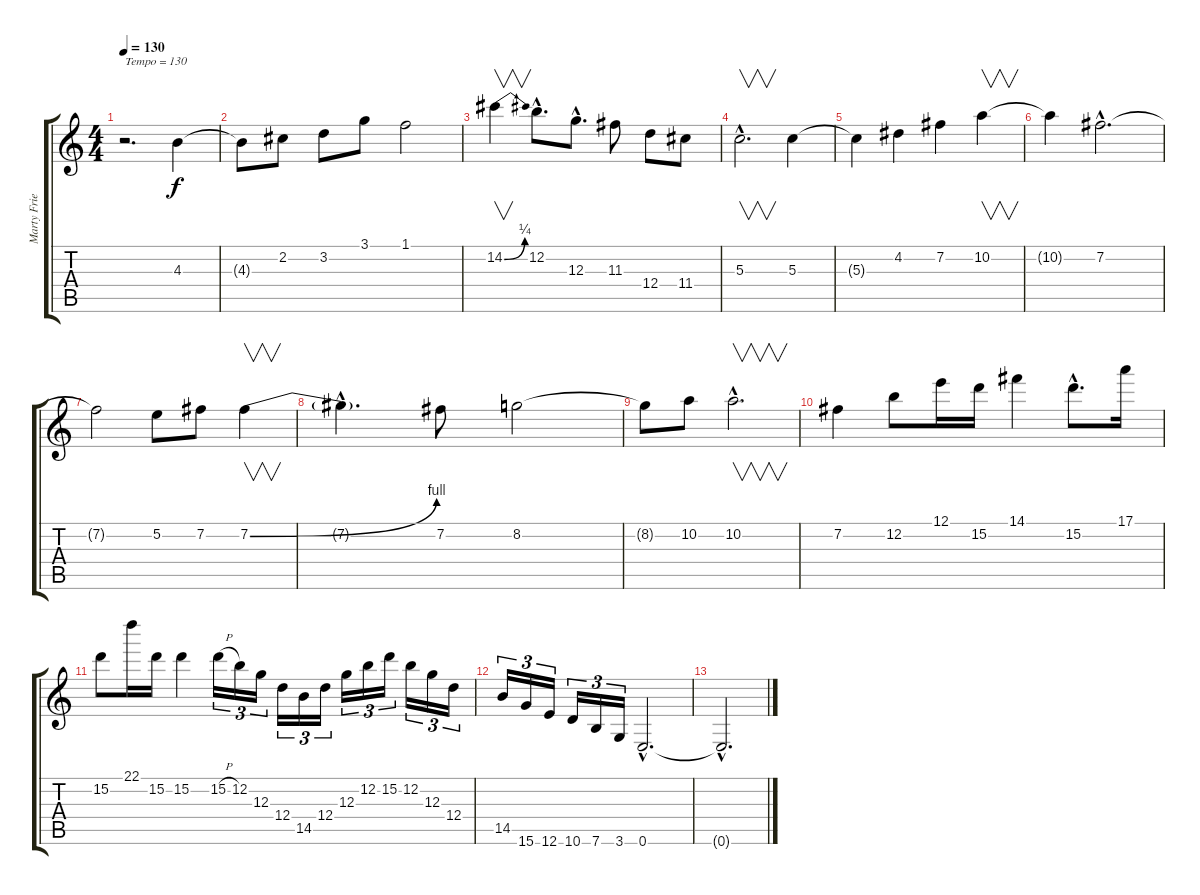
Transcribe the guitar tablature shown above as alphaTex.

\track ("Marty Friedman" "Marty Frie") {instrument distortionguitar}
\staff {score tabs}
\tuning (E4 B3 G3 D3 A2 E2) {hide}
\ts (4 4)
\tempo 130
\clef g2
\ks c
r.2{d txt "Tempo = 130" dy f} 4.3.4 |
4.3{t}.8 2.2.8 3.2.8 3.1.8 1.1.2 |
14.2{be (bend 0 0 60 1)}.4{v} 12.2{hac}.8{d} 12.3{hac}.8{d} 11.3.8 12.4.8 11.4.8 |
5.3{hac}.2{v d} 5.3.4 |
5.3{t}.4 4.2.4 7.2.4 10.2.4{v} |
10.2{t}.4 7.2{hac}.2{d} |
7.2{t}.2 5.2.8 7.2.8 7.2{be (bend 0 0 60 4)}.4{v} |
7.2{hac t}.4{d} 7.2.8 8.2.2 |
8.2{t}.8 10.2.8 10.2{hac}.2{v d} |
7.2.4 12.2.8 12.1.16 15.2.16 14.1.4 15.2{hac}.8{d} 17.1.16 |
15.2.8 22.1.16 15.2.16 15.2.4 15.2{h}.16{tu (3 2)} 12.2.16{tu (3 2)} 12.3.16{tu (3 2)} 12.4.16{tu (3 2)} 14.5.16{tu (3 2)} 12.4.16{tu (3 2)} 12.3.16{tu (3 2)} 12.2.16{tu (3 2)} 15.2.16{tu (3 2)} 12.2.16{tu (3 2)} 12.3.16{tu (3 2)} 12.4.16{tu (3 2)} |
14.5.16{tu (3 2)} 15.6.16{tu (3 2)} 12.6.16{tu (3 2)} 10.6.16{tu (3 2)} 7.6.16{tu (3 2)} 3.6.16{tu (3 2)} 0.6{hac}.2{d} |
0.6{hac t}.2{d}
